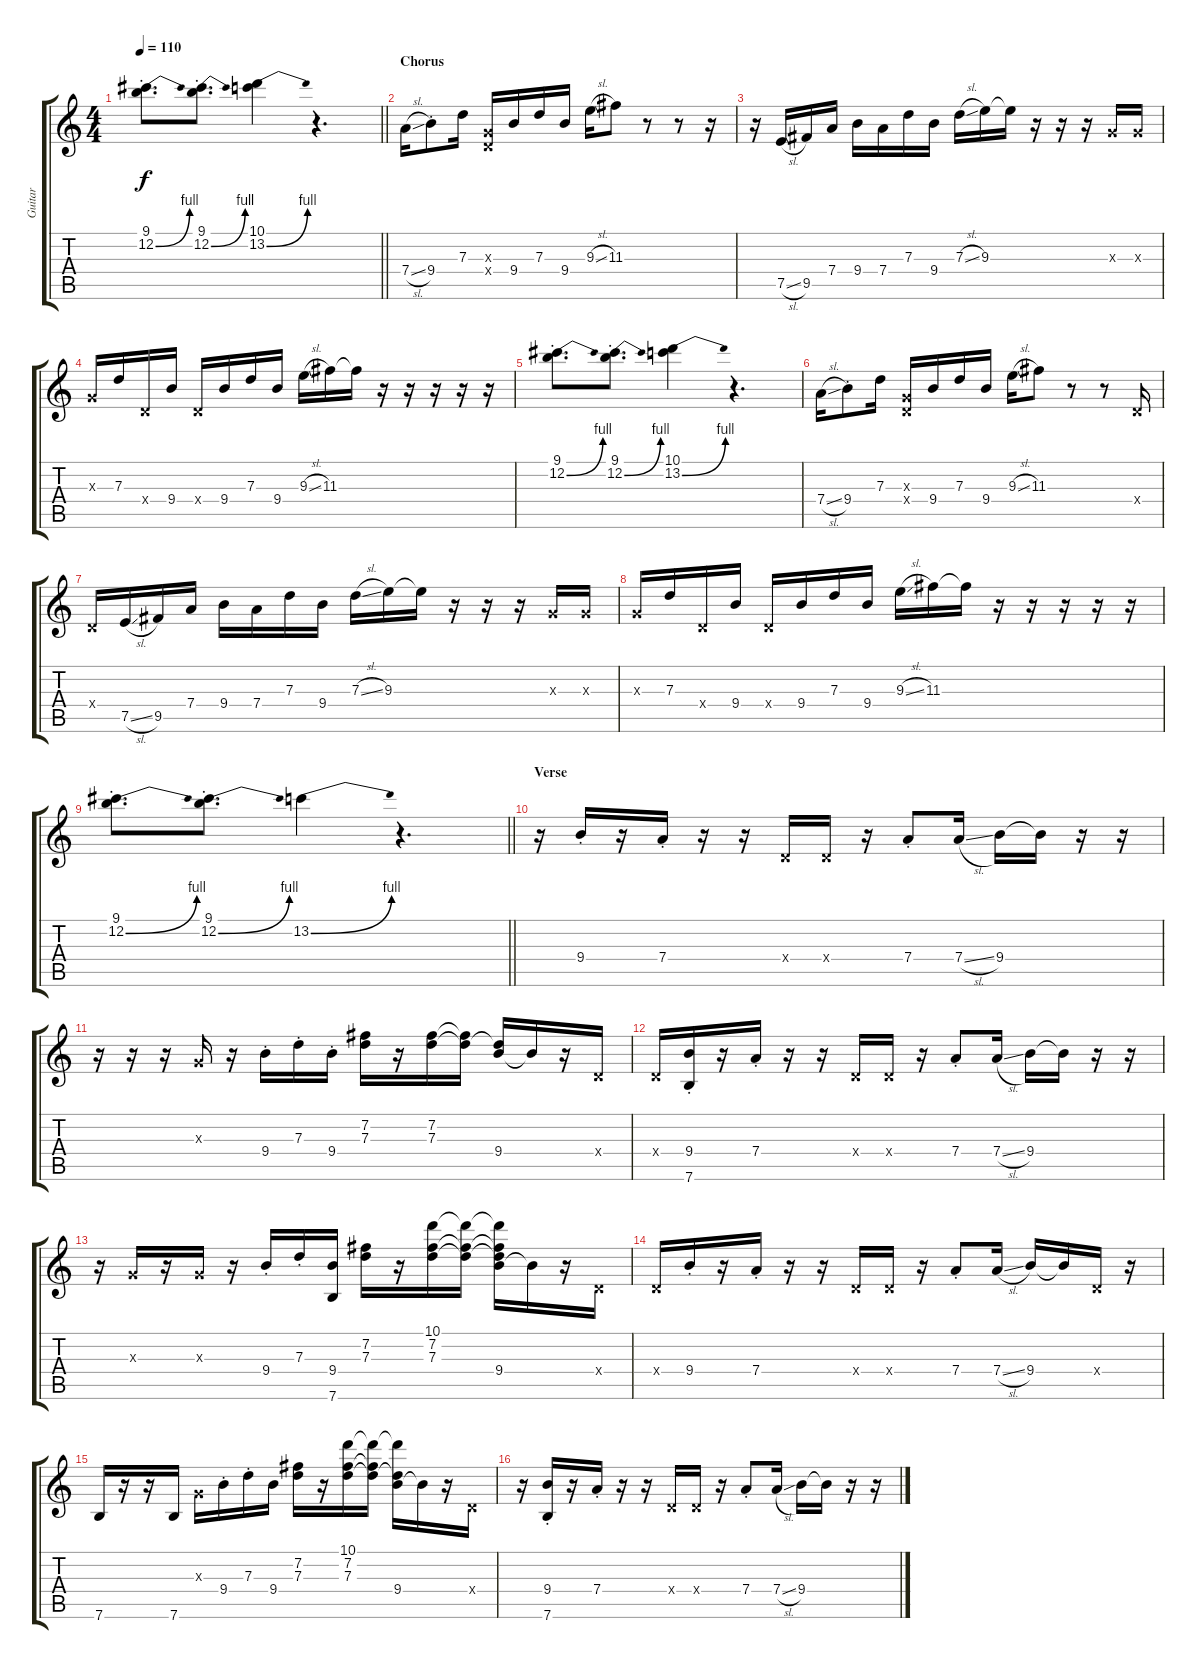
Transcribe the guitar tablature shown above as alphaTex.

\track ("Guitar" "Guitar") {instrument electricguitarclean}
\staff {score tabs}
\tuning (E4 B3 G3 D3 A2 E2) {hide}
\ts (4 4)
\tempo 110
\clef g2
\barLineRight lightlight
\ks c
(9.1{st} 12.2{be (bend 0 0 60 4) st}).8{d dy f} (9.1{st} 12.2{be (bend 0 0 60 4) st}).8{d} (10.1 13.2{be (bend 0 0 60 4)}).4 r.4{d} |
\section ("" "Chorus")
7.4{sl}.16 9.4{st}.8 7.3.16 (0.3{x} 0.4{x}).16 9.4.16 7.3.16 9.4.16 9.3{sl}.16 11.3.8 r.8 r.8 r.16 |
r.16 7.5{sl}.16 9.5.16 7.4.16 9.4.16 7.4.16 7.3.16 9.4.16 7.3{sl}.16 9.3.16 9.3{t}.16 r.16 r.16 r.16 0.3{x}.16 0.3{x}.16 |
0.3{x}.16 7.3.16 0.4{x}.16 9.4.16 0.4{x}.16 9.4.16 7.3.16 9.4.16 9.3{sl}.16 11.3.16 11.3{t}.16 r.16 r.16 r.16 r.16 r.16 |
(9.1{st} 12.2{be (bend 0 0 60 4) st}).8{d} (9.1{st} 12.2{be (bend 0 0 60 4) st}).8{d} (10.1 13.2{be (bend 0 0 60 4)}).4 r.4{d} |
7.4{sl}.16 9.4{st}.8 7.3.16 (0.3{x} 0.4{x}).16 9.4.16 7.3.16 9.4.16 9.3{sl}.16 11.3.8 r.8 r.8 0.4{x}.16 |
0.4{x}.16 7.5{sl}.16 9.5.16 7.4.16 9.4.16 7.4.16 7.3.16 9.4.16 7.3{sl}.16 9.3.16 9.3{t}.16 r.16 r.16 r.16 0.3{x}.16 0.3{x}.16 |
0.3{x}.16 7.3.16 0.4{x}.16 9.4.16 0.4{x}.16 9.4.16 7.3.16 9.4.16 9.3{sl}.16 11.3.16 11.3{t}.16 r.16 r.16 r.16 r.16 r.16 |
\barLineRight lightlight
(9.1{st} 12.2{be (bend 0 0 60 4) st}).8{d} (9.1{st} 12.2{be (bend 0 0 60 4) st}).8{d} 13.2{be (bend 0 0 60 4)}.4 r.4{d} |
\section ("" "Verse")
r.16 9.4{st}.16 r.16 7.4{st}.16 r.16 r.16 0.4{x}.16 0.4{x}.16 r.16 7.4{st}.8 7.4{sl}.16 9.4.16 9.4{t}.16 r.16 r.16 |
r.16 r.16 r.16 0.3{x}.16 r.16 9.4{st}.16 7.3{st}.16 9.4{st}.16 (7.2 7.3).16 r.16 (7.2 7.3).16 (7.2{t} 7.3{t}).16 (7.3{t} 9.4).16 9.4{t}.16 r.16 0.4{x}.16 |
0.4{x}.16 (9.4{st} 7.6{st}).16 r.16 7.4{st}.16 r.16 r.16 0.4{x}.16 0.4{x}.16 r.16 7.4{st}.8 7.4{sl}.16 9.4.16 9.4{t}.16 r.16 r.16 |
r.16 0.3{x}.16 r.16 0.3{x}.16 r.16 9.4{st}.16 7.3{st}.16 (9.4 7.6).16 (7.2 7.3).16 r.16 (10.1 7.2 7.3).16 (10.1{t} 7.2{t} 7.3{t}).16 (10.1{t} 7.2{t} 7.3{t} 9.4).16 9.4{t}.16 r.16 0.4{x}.16 |
0.4{x}.16 9.4{st}.16 r.16 7.4{st}.16 r.16 r.16 0.4{x}.16 0.4{x}.16 r.16 7.4{st}.8 7.4{sl}.16 9.4.16 9.4{t}.16 0.4{x}.16 r.16 |
7.6.16 r.16 r.16 7.6.16 0.3{x}.16 9.4{st}.16 7.3{st}.16 9.4.16 (7.2 7.3).16 r.16 (10.1 7.2 7.3).16 (10.1{t} 7.2{t} 7.3{t}).16 (10.1{t} 7.3{t} 9.4).16 9.4{t}.16 r.16 0.4{x}.16 |
r.16 (9.4{st} 7.6{st}).16 r.16 7.4{st}.16 r.16 r.16 0.4{x}.16 0.4{x}.16 r.16 7.4{st}.8 7.4{sl}.16 9.4.16 9.4{t}.16 r.16 r.16
